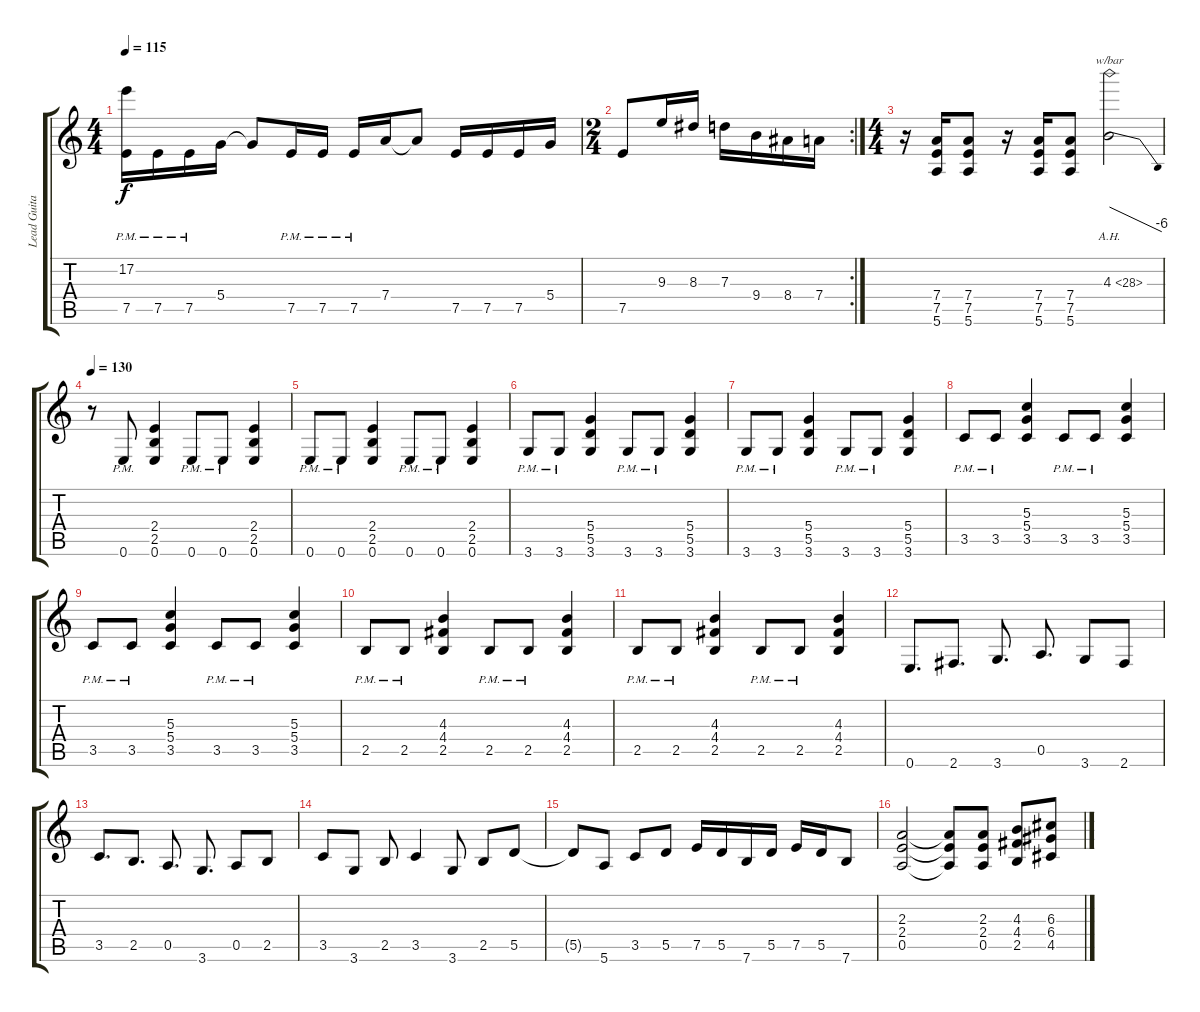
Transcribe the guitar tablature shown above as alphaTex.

\track ("Lead Guitar (agung)" "Lead Guita") {instrument distortionguitar}
\staff {score tabs}
\tuning (E4 B3 G3 D3 A2 E2) {hide}
\ts (4 4)
\tempo 115
\clef g2
\ks c
(17.2{t} 7.5{pm}).16{dy f} 7.5{pm}.16 7.5{pm}.16 5.4.16 5.4{t}.8 7.5{pm}.16 7.5{pm}.16 7.5{pm}.16 7.4.16 7.4{t}.8 7.5.16 7.5.16 7.5.16 5.4.16 |
\rc 2
\ts (2 4)
7.5.8 9.3.16 8.3.16 7.3.16 9.4.16 8.4.16 7.4.16 |
\ts (4 4)
r.16 (7.4 7.5 5.6).16 (7.4 7.5 5.6).8 r.16 (7.4 7.5 5.6).16 (7.4 7.5 5.6).8 4.3{ah 24}.2{tbe (dive default 0 0 60 -24)} |
\tempo 130
r.8 0.6{pm}.8 (2.4 2.5 0.6).4 0.6{pm}.8 0.6{pm}.8 (2.4 2.5 0.6).4 |
0.6{pm}.8 0.6{pm}.8 (2.4 2.5 0.6).4 0.6{pm}.8 0.6{pm}.8 (2.4 2.5 0.6).4 |
3.6{pm}.8 3.6{pm}.8 (5.4 5.5 3.6).4 3.6{pm}.8 3.6{pm}.8 (5.4 5.5 3.6).4 |
3.6{pm}.8 3.6{pm}.8 (5.4 5.5 3.6).4 3.6{pm}.8 3.6{pm}.8 (5.4 5.5 3.6).4 |
3.5{pm}.8 3.5{pm}.8 (5.3 5.4 3.5).4 3.5{pm}.8 3.5{pm}.8 (5.3 5.4 3.5).4 |
3.5{pm}.8 3.5{pm}.8 (5.3 5.4 3.5).4 3.5{pm}.8 3.5{pm}.8 (5.3 5.4 3.5).4 |
2.5{pm}.8 2.5{pm}.8 (4.3 4.4 2.5).4 2.5{pm}.8 2.5{pm}.8 (4.3 4.4 2.5).4 |
2.5{pm}.8 2.5{pm}.8 (4.3 4.4 2.5).4 2.5{pm}.8 2.5{pm}.8 (4.3 4.4 2.5).4 |
0.6.8{d} 2.6.8{d} 3.6.8{d} 0.5.8{d} 3.6.8 2.6.8 |
3.5.8{d} 2.5.8{d} 0.5.8{d} 3.6.8{d} 0.5.8 2.5.8 |
3.5.8 3.6.8 2.5.8 3.5.4 3.6.8 2.5.8 5.5.8 |
5.5{t}.8 5.6.8 3.5.8 5.5.8 7.5.16 5.5.16 7.6.16 5.5.16 7.5.16 5.5.16 7.6.8 |
(2.3 2.4 0.5).2 (2.3{t} 2.4{t} 0.5{t}).8 (2.3 2.4 0.5).8 (4.3 4.4 2.5).8 (6.3 6.4 4.5).8
